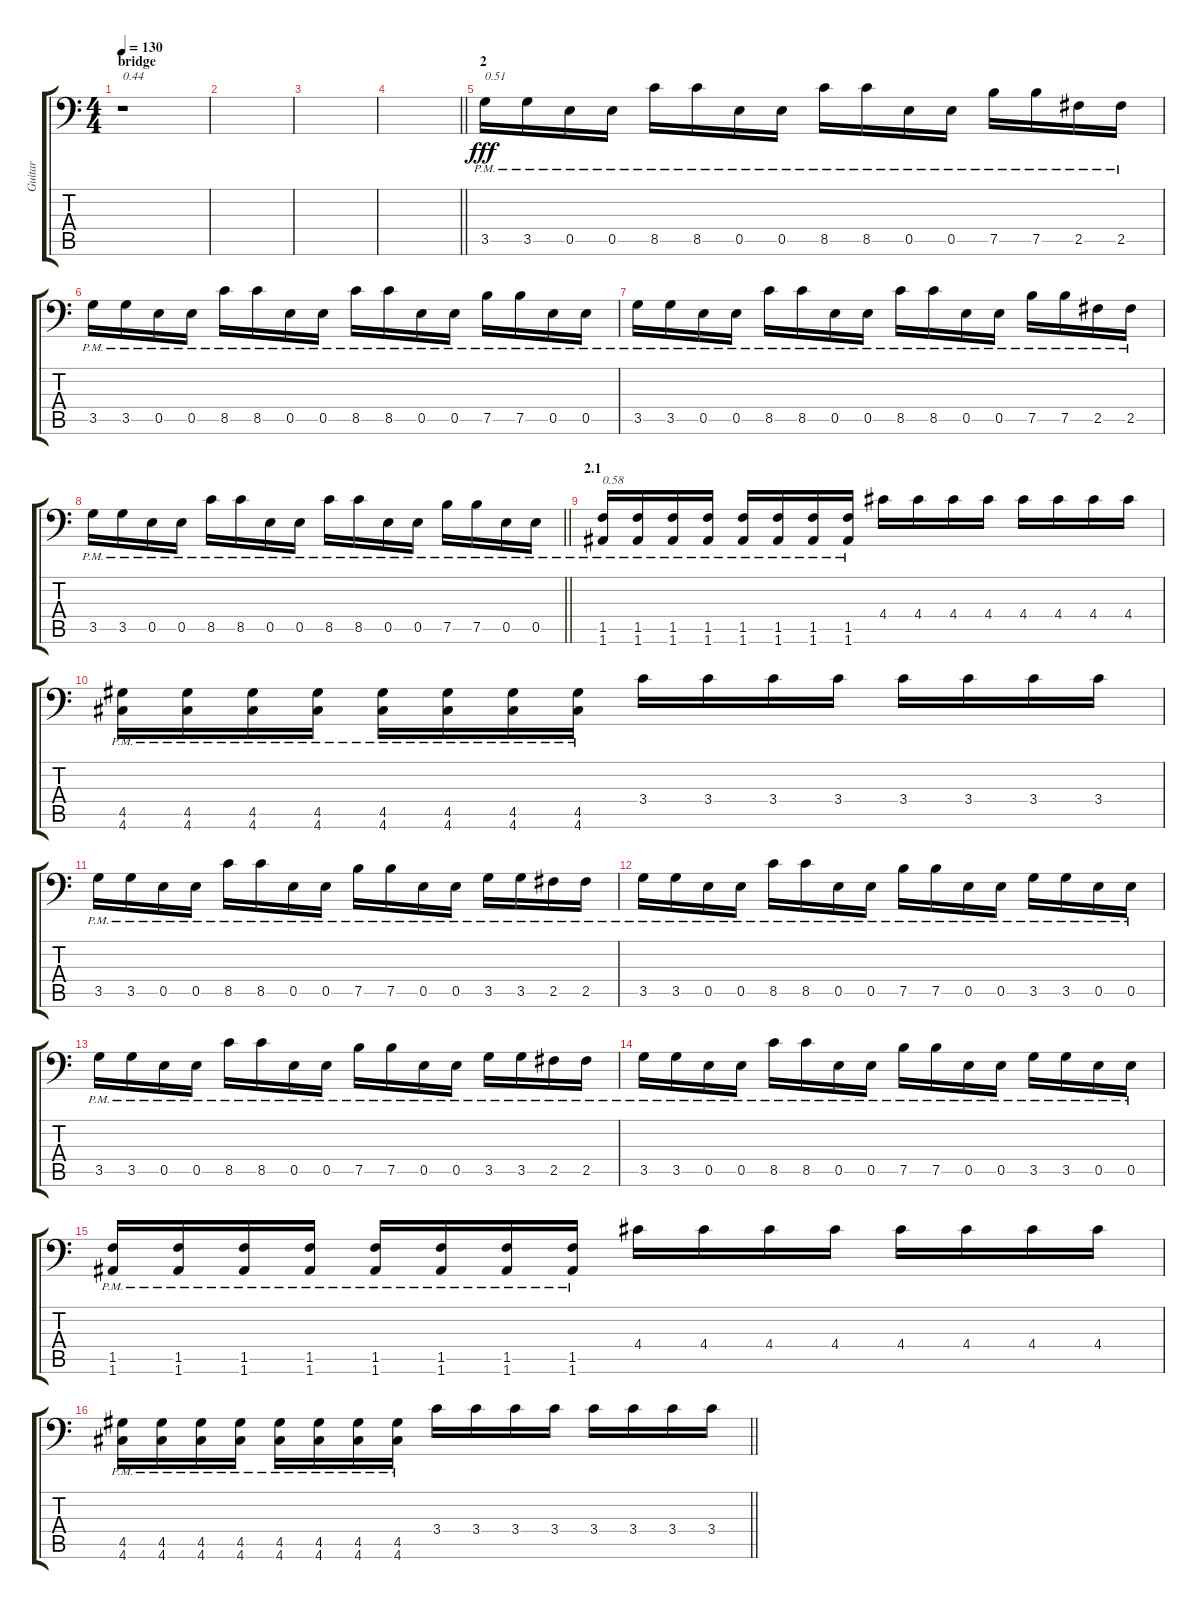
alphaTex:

\track ("Guitar" "Guitar") {instrument distortionguitar}
\staff {score tabs}
\tuning (B3 Gb3 D3 A2 E2 A1) {hide}
\ts (4 4)
\section ("" "bridge")
\tempo 130
\clef f4
\ks c
r.1{txt "0.44" dy fff} |
|
|
\barLineRight lightlight
|
\section ("" "2")
3.5{pm}.16{txt "0.51"} 3.5{pm}.16 0.5{pm}.16 0.5{pm}.16 8.5{pm}.16 8.5{pm}.16 0.5{pm}.16 0.5{pm}.16 8.5{pm}.16 8.5{pm}.16 0.5{pm}.16 0.5{pm}.16 7.5{pm}.16 7.5{pm}.16 2.5{pm}.16 2.5{pm}.16 |
3.5{pm}.16 3.5{pm}.16 0.5{pm}.16 0.5{pm}.16 8.5{pm}.16 8.5{pm}.16 0.5{pm}.16 0.5{pm}.16 8.5{pm}.16 8.5{pm}.16 0.5{pm}.16 0.5{pm}.16 7.5{pm}.16 7.5{pm}.16 0.5{pm}.16 0.5{pm}.16 |
3.5{pm}.16 3.5{pm}.16 0.5{pm}.16 0.5{pm}.16 8.5{pm}.16 8.5{pm}.16 0.5{pm}.16 0.5{pm}.16 8.5{pm}.16 8.5{pm}.16 0.5{pm}.16 0.5{pm}.16 7.5{pm}.16 7.5{pm}.16 2.5{pm}.16 2.5{pm}.16 |
\barLineRight lightlight
3.5{pm}.16 3.5{pm}.16 0.5{pm}.16 0.5{pm}.16 8.5{pm}.16 8.5{pm}.16 0.5{pm}.16 0.5{pm}.16 8.5{pm}.16 8.5{pm}.16 0.5{pm}.16 0.5{pm}.16 7.5{pm}.16 7.5{pm}.16 0.5{pm}.16 0.5{pm}.16 |
\section ("" "2.1")
(1.5{pm} 1.6{pm}).16{txt "0.58"} (1.5{pm} 1.6{pm}).16 (1.5{pm} 1.6{pm}).16 (1.5{pm} 1.6{pm}).16 (1.5{pm} 1.6{pm}).16 (1.5{pm} 1.6{pm}).16 (1.5{pm} 1.6{pm}).16 (1.5{pm} 1.6{pm}).16 4.4.16 4.4.16 4.4.16 4.4.16 4.4.16 4.4.16 4.4.16 4.4.16 |
(4.5{pm} 4.6{pm}).16 (4.5{pm} 4.6{pm}).16 (4.5{pm} 4.6{pm}).16 (4.5{pm} 4.6{pm}).16 (4.5{pm} 4.6{pm}).16 (4.5{pm} 4.6{pm}).16 (4.5{pm} 4.6{pm}).16 (4.5{pm} 4.6{pm}).16 3.4.16 3.4.16 3.4.16 3.4.16 3.4.16 3.4.16 3.4.16 3.4.16 |
3.5{pm}.16 3.5{pm}.16 0.5{pm}.16 0.5{pm}.16 8.5{pm}.16 8.5{pm}.16 0.5{pm}.16 0.5{pm}.16 7.5{pm}.16 7.5{pm}.16 0.5{pm}.16 0.5{pm}.16 3.5{pm}.16 3.5{pm}.16 2.5{pm}.16 2.5{pm}.16 |
3.5{pm}.16 3.5{pm}.16 0.5{pm}.16 0.5{pm}.16 8.5{pm}.16 8.5{pm}.16 0.5{pm}.16 0.5{pm}.16 7.5{pm}.16 7.5{pm}.16 0.5{pm}.16 0.5{pm}.16 3.5{pm}.16 3.5{pm}.16 0.5{pm}.16 0.5{pm}.16 |
3.5{pm}.16 3.5{pm}.16 0.5{pm}.16 0.5{pm}.16 8.5{pm}.16 8.5{pm}.16 0.5{pm}.16 0.5{pm}.16 7.5{pm}.16 7.5{pm}.16 0.5{pm}.16 0.5{pm}.16 3.5{pm}.16 3.5{pm}.16 2.5{pm}.16 2.5{pm}.16 |
3.5{pm}.16 3.5{pm}.16 0.5{pm}.16 0.5{pm}.16 8.5{pm}.16 8.5{pm}.16 0.5{pm}.16 0.5{pm}.16 7.5{pm}.16 7.5{pm}.16 0.5{pm}.16 0.5{pm}.16 3.5{pm}.16 3.5{pm}.16 0.5{pm}.16 0.5{pm}.16 |
(1.5{pm} 1.6{pm}).16 (1.5{pm} 1.6{pm}).16 (1.5{pm} 1.6{pm}).16 (1.5{pm} 1.6{pm}).16 (1.5{pm} 1.6{pm}).16 (1.5{pm} 1.6{pm}).16 (1.5{pm} 1.6{pm}).16 (1.5{pm} 1.6{pm}).16 4.4.16 4.4.16 4.4.16 4.4.16 4.4.16 4.4.16 4.4.16 4.4.16 |
\barLineRight lightlight
(4.5{pm} 4.6{pm}).16 (4.5{pm} 4.6{pm}).16 (4.5{pm} 4.6{pm}).16 (4.5{pm} 4.6{pm}).16 (4.5{pm} 4.6{pm}).16 (4.5{pm} 4.6{pm}).16 (4.5{pm} 4.6{pm}).16 (4.5{pm} 4.6{pm}).16 3.4.16 3.4.16 3.4.16 3.4.16 3.4.16 3.4.16 3.4.16 3.4.16
